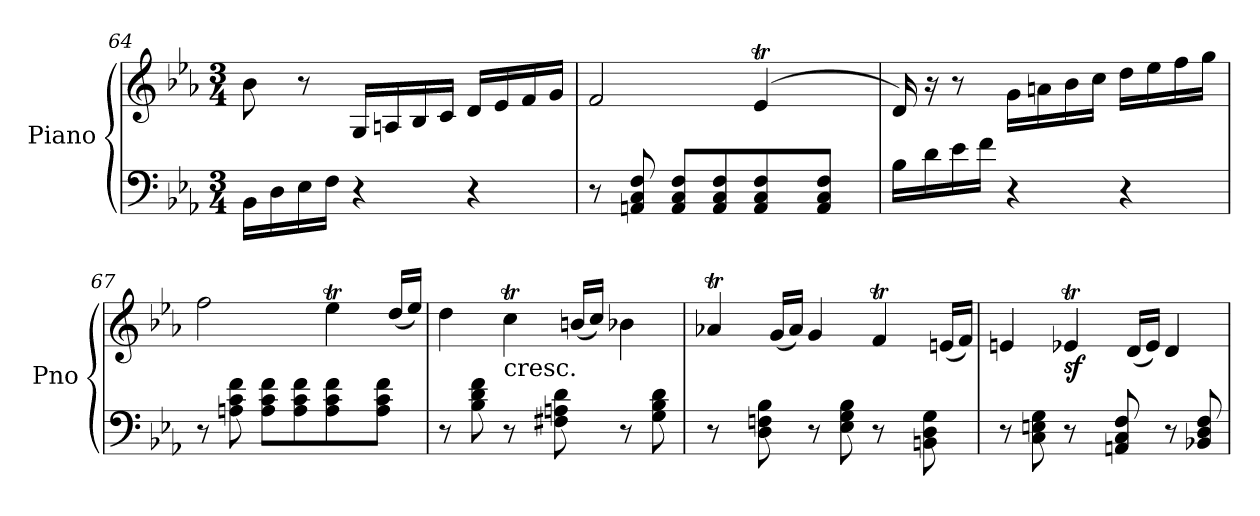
**kern	**kern	**dynam
*part1	*part1	*part1
*staff2	*staff1	*staff1/2
*I"Piano	*	*
*I'Pno	*	*
*clefF4	*clefG2	*
*k[b-e-a-]	*k[b-e-a-]	*
*E-:	*E-:	*
*M3/4	*M3/4	*
=64	=64	=64
16BB-\LL	8b-\	.
16D\	.	.
16E-\	8r	.
16F\JJ	.	.
4r	16G/LL	.
.	16An/	.
.	16B-/	.
.	16c/JJ	.
4r	16d/LL	.
.	16e-/	.
.	16f/	.
.	16g/JJ	.
=65	=65	=65
*	*^	*
8r	2f/	20%11ryy	.
8AAn/ 8C/ 8F/	.	.	.
8AA/ 8C/ 8F/L	.	.	.
8AA/ 8C/ 8F/	.	.	.
8AA/ 8C/ 8F/	(4e-T/	.	.
*	*	*Xtuplet	*
.	.	20fyy	.
.	.	20e-yy	.
8AA/ 8C/ 8F/J	.	.	.
.	.	20dyy	.
.	.	20e-yy	.
*	*v	*v	*
=66	=66	=66
16B-\LL	16d/)	.
16d\	16r	.
16e-\	8r	.
16f\JJ	.	.
4r	16g\LL	.
.	16an\	.
.	16b-\	.
.	16cc\JJ	.
4r	16dd\LL	.
.	16ee-\	.
.	16ff\	.
.	16gg\JJ	.
!!LO:LB:g=z
=67	=67	=67
*	*^	*
8r	2ff\	20%11ryy	.
8An\ 8c\ 8f\	.	.	.
8A\ 8c\ 8f\L	.	.	.
8A\ 8c\ 8f\	.	.	.
8A\ 8c\ 8f\	4ee-T\	.	.
.	.	20ffyy	.
.	.	20ee-yy	.
8A\ 8c\ 8f\J	.	.	.
.	.	(20dd/LL	.
.	.	20ee-/JJ)	.
=68	=68	=68	=68
8r	4dd\	5.ryy	.
8B-\ 8d\ 8f\	.	.	.
!	!LO:TX:b:t=cresc.	!	!
8r	4ccT\	.	.
.	.	20ddyy	.
.	.	20ccyy	.
8F#X\ 8An\ 8d\	.	.	.
.	.	(20bn/LL	.
.	.	20cc/JJ)	.
8r	4b-X\	4ryy	.
8G\ 8B-\ 8d\	.	.	.
=69	=69	=69	=69
8r	4a-XT/	20ryy	.
.	.	20b-yy	.
.	.	20a-yy	.
8D\ 8Fn\ 8B-\	.	.	.
.	.	(20g/LL	.
.	.	20a-/JJ)	.
8r	4g/	5.ryy	.
8E-\ 8G\ 8B-\	.	.	.
8r	4fT/	.	.
.	.	20gyy	.
.	.	20fyy	.
8BBn\ 8D\ 8G\	.	.	.
.	.	(20en/LL	.
.	.	20f/JJ)	.
=70	=70	=70	=70
8r	4en/	5.ryy	.
8C\ 8En\ 8G\	.	.	.
!	!	!	!LO:DY:b
8r	4e-XT/	.	sf
.	.	20fyy	.
.	.	20e-yy	.
8AAn/ 8C/ 8F/	.	.	.
.	.	(20d/LL	.
.	.	20e-/JJ)	.
8r	4d/	4ryy	.
8BB-X/ 8D/ 8F/	.	.	.
*	*v	*v	*
=	=	=
*-	*-	*-
